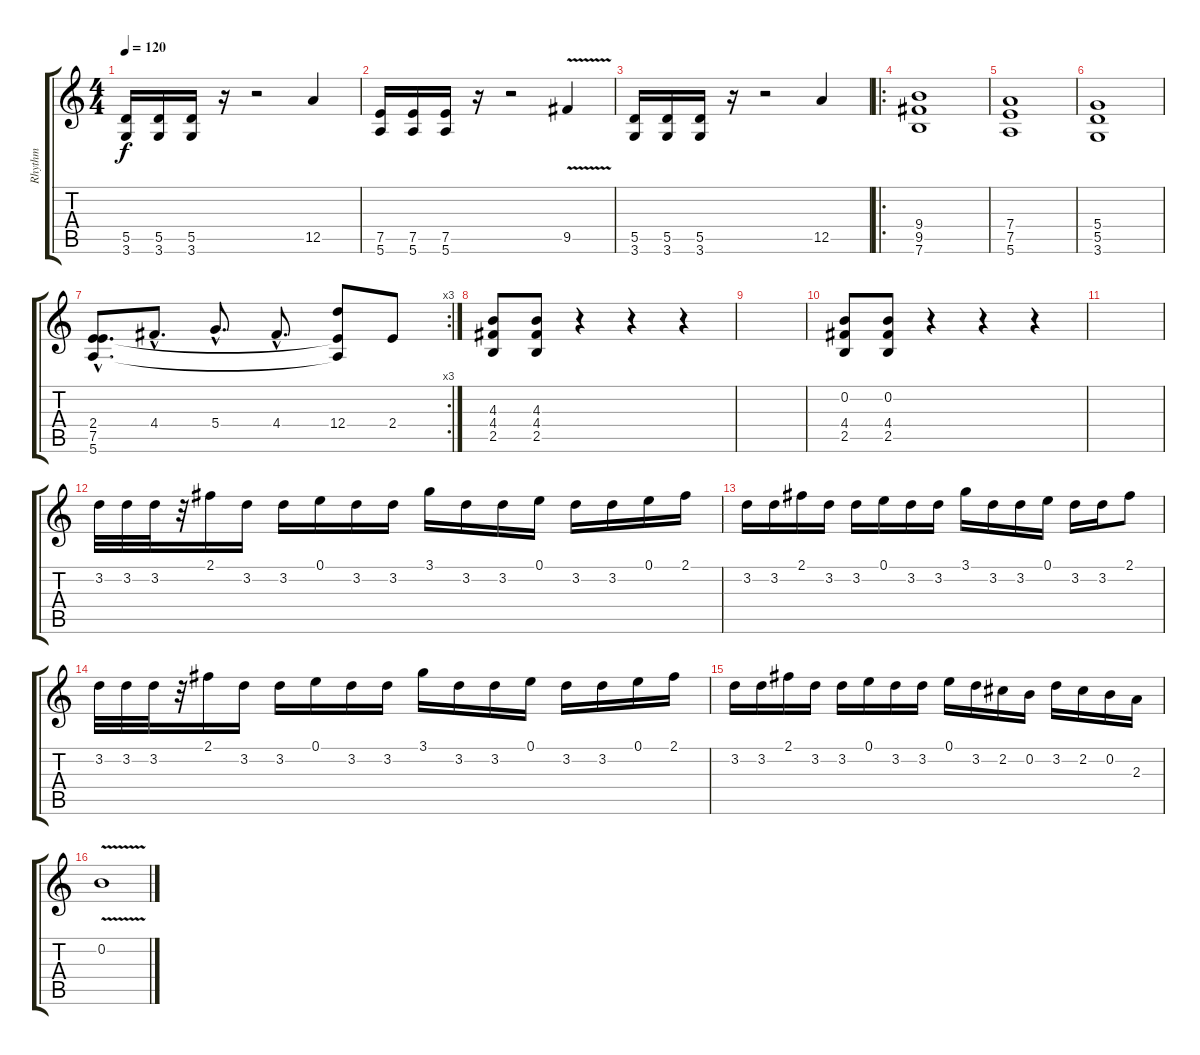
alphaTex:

\track ("Rhythm" "Rhythm") {instrument overdrivenguitar}
\staff {score tabs}
\tuning (E4 B3 G3 D3 A2 E2) {hide}
\ts (4 4)
\tempo 120
\clef g2
\ks c
(5.5 3.6).16{dy f instrument overdrivenguitar} (5.5 3.6).16 (5.5 3.6).16 r.16 r.2 12.5.4{instrument guitarharmonics} |
(7.5 5.6).16{instrument overdrivenguitar} (7.5 5.6).16 (7.5 5.6).16 r.16 r.2 9.5{v}.4{instrument guitarharmonics} |
(5.5 3.6).16{instrument overdrivenguitar} (5.5 3.6).16 (5.5 3.6).16 r.16 r.2 12.5.4{instrument guitarharmonics} |
\ro
(9.4 9.5 7.6).1{instrument overdrivenguitar} |
(7.4 7.5 5.6).1 |
(5.4 5.5 3.6).1 |
\rc 3
(2.4{hac} 7.5{hac} 5.6{hac}).8{d} 4.4{hac}.8{d} 5.4{hac}.8{d} 4.4{hac}.8{d} (12.4 7.5{t} 5.6{t}).8 2.4.8 |
(4.3 4.4 2.5).8{instrument overdrivenguitar} (4.3 4.4 2.5).8 r.4 r.4 r.4 |
|
(0.2 4.4 2.5).8 (0.2 4.4 2.5).8 r.4 r.4 r.4 |
|
3.2.32{instrument overdrivenguitar} 3.2.32 3.2.32 r.32 2.1.16 3.2.16 3.2.16 0.1.16 3.2.16 3.2.16 3.1.16 3.2.16 3.2.16 0.1.16 3.2.16 3.2.16 0.1.16 2.1.16 |
3.2.16 3.2.16 2.1.16 3.2.16 3.2.16 0.1.16 3.2.16 3.2.16 3.1.16 3.2.16 3.2.16 0.1.16 3.2.16 3.2.16 2.1.8{instrument guitarharmonics} |
3.2.32{instrument overdrivenguitar} 3.2.32 3.2.32 r.32 2.1.16 3.2.16 3.2.16 0.1.16 3.2.16 3.2.16 3.1.16 3.2.16 3.2.16 0.1.16 3.2.16 3.2.16 0.1.16 2.1.16 |
3.2.16 3.2.16 2.1.16 3.2.16 3.2.16 0.1.16 3.2.16 3.2.16 0.1.16 3.2.16 2.2.16 0.2.16 3.2.16 2.2.16 0.2.16 2.3.16 |
0.2{v}.1{volume 0}
